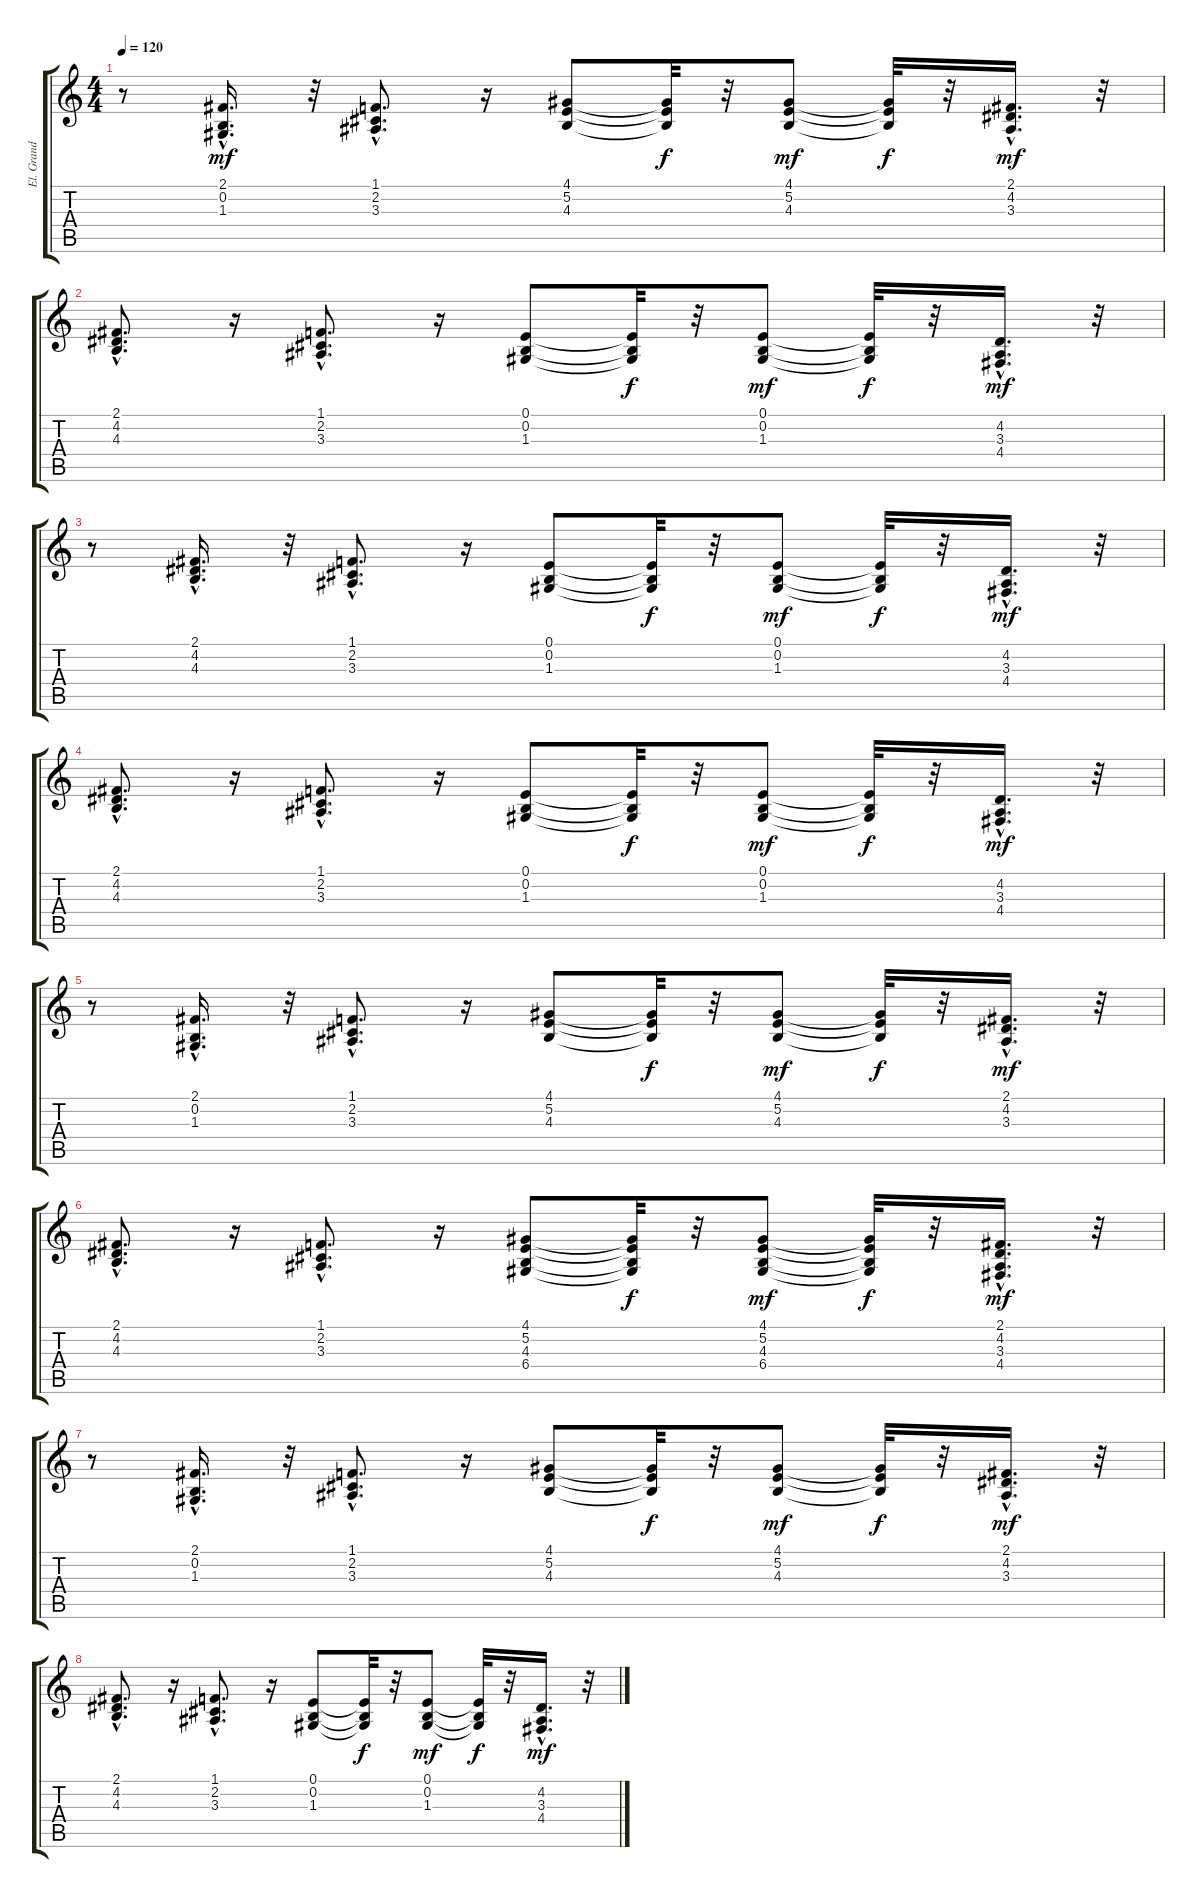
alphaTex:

\track ("El. Grand Piano" "El. Grand ") {instrument electricgrandpiano}
\staff {score tabs}
\tuning (E4 B3 G3 D3 A2 E2) {hide}
\ts (4 4)
\tempo 120
\clef g2
\ks c
r.8{dy mf} (2.1{hac} 0.2{hac} 1.3{hac}).16{d} r.32 (1.1{hac} 2.2{hac} 3.3{hac}).8{d} r.16 (4.1 5.2 4.3).8 (4.1{t} 5.2{t} 4.3{t}).32{dy f} r.32 (4.1 5.2 4.3).8{dy mf} (4.1{t} 5.2{t} 4.3{t}).32{dy f} r.32 (2.1{hac} 4.2{hac} 3.3{hac}).16{d dy mf} r.32 |
(2.1{hac} 4.2{hac} 4.3{hac}).8{d} r.16 (1.1{hac} 2.2{hac} 3.3{hac}).8{d} r.16 (0.1 0.2 1.3).8 (0.1{t} 0.2{t} 1.3{t}).32{dy f} r.32 (0.1 0.2 1.3).8{dy mf} (0.1{t} 0.2{t} 1.3{t}).32{dy f} r.32 (4.2{hac} 3.3{hac} 4.4{hac}).16{d dy mf} r.32 |
r.8 (2.1{hac} 4.2{hac} 4.3{hac}).16{d} r.32 (1.1{hac} 2.2{hac} 3.3{hac}).8{d} r.16 (0.1 0.2 1.3).8 (0.1{t} 0.2{t} 1.3{t}).32{dy f} r.32 (0.1 0.2 1.3).8{dy mf} (0.1{t} 0.2{t} 1.3{t}).32{dy f} r.32 (4.2{hac} 3.3{hac} 4.4{hac}).16{d dy mf} r.32 |
(2.1{hac} 4.2{hac} 4.3{hac}).8{d} r.16 (1.1{hac} 2.2{hac} 3.3{hac}).8{d} r.16 (0.1 0.2 1.3).8 (0.1{t} 0.2{t} 1.3{t}).32{dy f} r.32 (0.1 0.2 1.3).8{dy mf} (0.1{t} 0.2{t} 1.3{t}).32{dy f} r.32 (4.2{hac} 3.3{hac} 4.4{hac}).16{d dy mf} r.32 |
r.8 (2.1{hac} 0.2{hac} 1.3{hac}).16{d} r.32 (1.1{hac} 2.2{hac} 3.3{hac}).8{d} r.16 (4.1 5.2 4.3).8 (4.1{t} 5.2{t} 4.3{t}).32{dy f} r.32 (4.1 5.2 4.3).8{dy mf} (4.1{t} 5.2{t} 4.3{t}).32{dy f} r.32 (2.1{hac} 4.2{hac} 3.3{hac}).16{d dy mf} r.32 |
(2.1{hac} 4.2{hac} 4.3{hac}).8{d} r.16 (1.1{hac} 2.2{hac} 3.3{hac}).8{d} r.16 (4.1 5.2 4.3 6.4).8 (4.1{t} 5.2{t} 4.3{t} 6.4{t}).32{dy f} r.32 (4.1 5.2 4.3 6.4).8{dy mf} (4.1{t} 5.2{t} 4.3{t} 6.4{t}).32{dy f} r.32 (2.1{hac} 4.2{hac} 3.3{hac} 4.4{hac}).16{d dy mf} r.32 |
r.8 (2.1{hac} 0.2{hac} 1.3{hac}).16{d} r.32 (1.1{hac} 2.2{hac} 3.3{hac}).8{d} r.16 (4.1 5.2 4.3).8 (4.1{t} 5.2{t} 4.3{t}).32{dy f} r.32 (4.1 5.2 4.3).8{dy mf} (4.1{t} 5.2{t} 4.3{t}).32{dy f} r.32 (2.1{hac} 4.2{hac} 3.3{hac}).16{d dy mf} r.32 |
(2.1{hac} 4.2{hac} 4.3{hac}).8{d} r.16 (1.1{hac} 2.2{hac} 3.3{hac}).8{d} r.16 (0.1 0.2 1.3).8 (0.1{t} 0.2{t} 1.3{t}).32{dy f} r.32 (0.1 0.2 1.3).8{dy mf} (0.1{t} 0.2{t} 1.3{t}).32{dy f} r.32 (4.2{hac} 3.3{hac} 4.4{hac}).16{d dy mf} r.32
